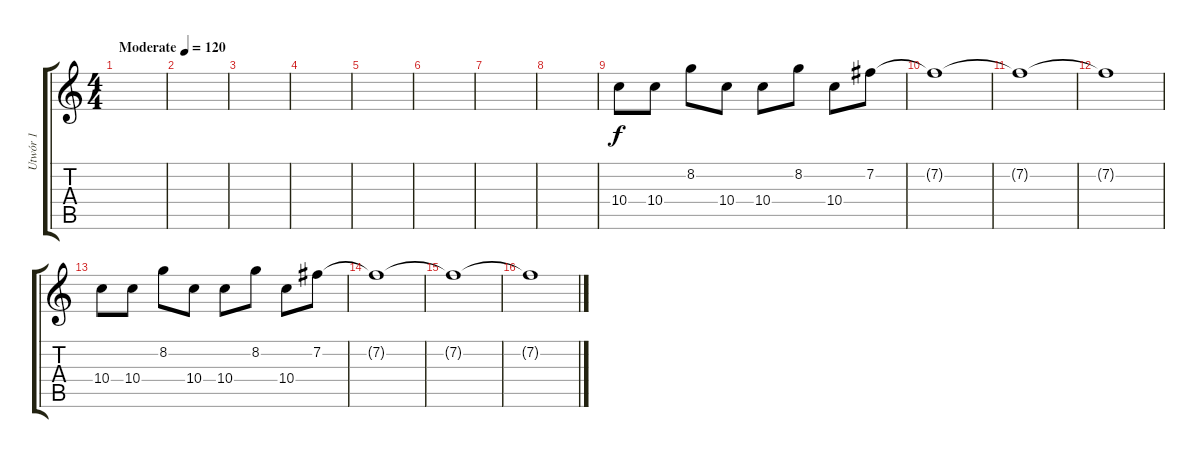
\track ("Utwór 1" "Utwór 1") {instrument electricguitarclean}
\staff {score tabs}
\tuning (E4 B3 G3 D3 A2 E2) {hide}
\ts (4 4)
\tempo (120 "Moderate")
\clef g2
\ks c
|
|
|
|
|
|
|
|
10.4.8 10.4.8 8.2.8 10.4.8 10.4.8 8.2.8 10.4.8 7.2.8 |
7.2{t}.1 |
7.2{t}.1 |
7.2{t}.1 |
10.4.8 10.4.8 8.2.8 10.4.8 10.4.8 8.2.8 10.4.8 7.2.8 |
7.2{t}.1 |
7.2{t}.1 |
7.2{t}.1
